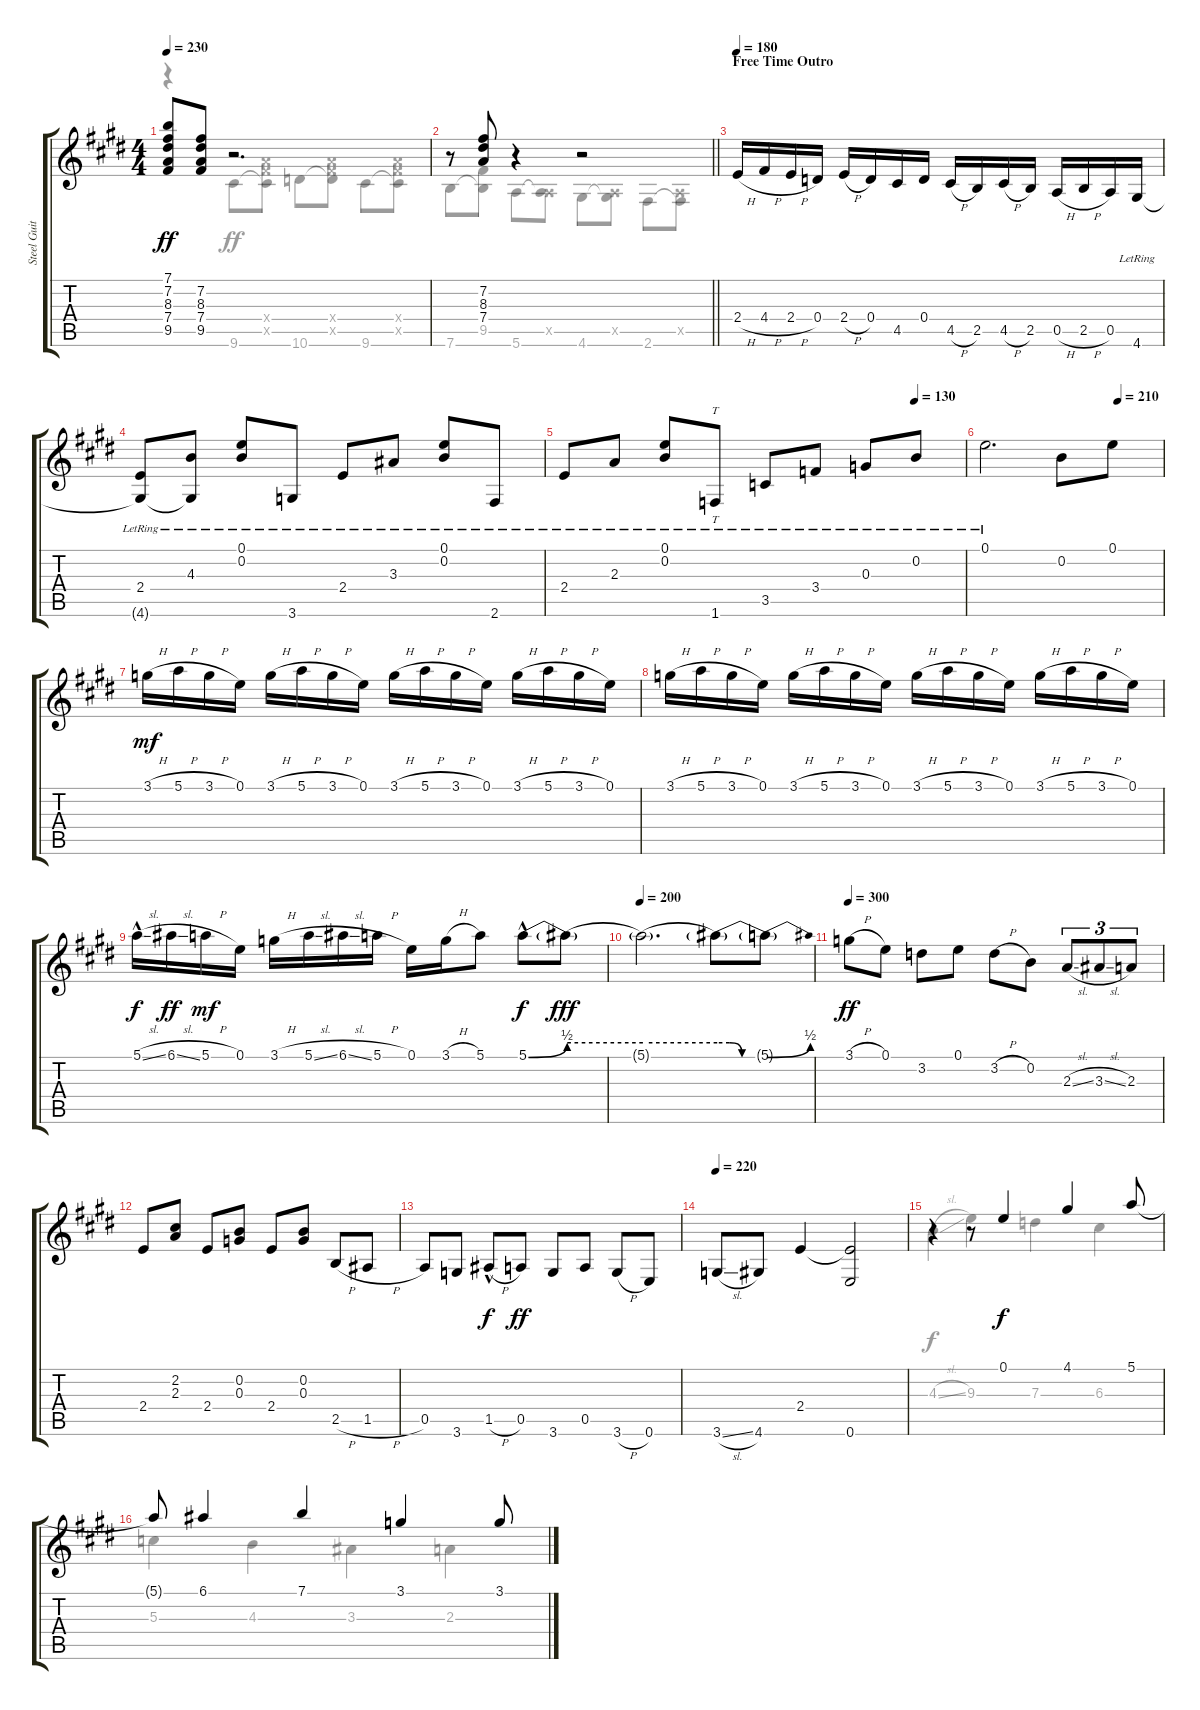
\track ("Steel Guitar" "Steel Guit") {instrument acousticguitarsteel}
\staff {score tabs}
\tuning (E4 B3 G3 D3 A2 E2) {hide}
\voice
\ts (4 4)
\tempo 230
\clef g2
\ks e
(7.1{t} 7.2{t} 8.3{t} 7.4{t} 9.5{t}).8{dy ff} (7.2 8.3 7.4 9.5).8 r.2{d} |
\barLineRight lightlight
r.8 (7.2 8.3 7.4).8 r.4 r.2 |
\section ("" "Free Time Outro")
\tempo 180
2.4{h}.16 4.4{h}.16 2.4{h}.16 0.4.16 2.4{h}.16 0.4.16 4.5.16 0.4.16 4.5{h}.16 2.5.16 4.5{h}.16 2.5.16 0.5{h}.16 2.5{h}.16 0.5.16 4.6{lr}.16 |
(2.4{lr} 4.6{lr t}).8 (4.3{lr} 4.6{lr t}).8 (0.1{lr} 0.2{lr}).8 3.6{lr}.8 2.4{lr}.8 3.3{lr}.8 (0.1{lr} 0.2{lr}).8 2.6{lr}.8 |
\tempo (130 0.875)
2.4{lr}.8 2.3{lr}.8 (0.1{lr} 0.2{lr}).8 1.6{lr}.8{tt} 3.5{lr}.8 3.4{lr}.8 0.3{lr}.8 0.2{lr}.8 |
\tempo (210 0.75)
0.1{lr}.2{d} 0.2.8 0.1.8 |
3.1{h}.16{dy mf} 5.1{h}.16 3.1{h}.16 0.1.16 3.1{h}.16 5.1{h}.16 3.1{h}.16 0.1.16 3.1{h}.16 5.1{h}.16 3.1{h}.16 0.1.16 3.1{h}.16 5.1{h}.16 3.1{h}.16 0.1.16 |
3.1{h}.16 5.1{h}.16 3.1{h}.16 0.1.16 3.1{h}.16 5.1{h}.16 3.1{h}.16 0.1.16 3.1{h}.16 5.1{h}.16 3.1{h}.16 0.1.16 3.1{h}.16 5.1{h}.16 3.1{h}.16 0.1.16 |
5.1{sl hac}.16{dy f} 6.1{sl}.16{dy ff} 5.1{h}.16{dy mf} 0.1.16 3.1{h}.16 5.1{sl}.16 6.1{sl}.16 5.1{h}.16 0.1.16 3.1{h}.16 5.1.8 5.1{be (bend 0 0 60 2) hac}.8{dy f} 5.1{be (hold 0 2 60 2) t}.8{dy fff} |
\tempo 200
5.1{be (hold 0 2 60 2) t}.2{d} 5.1{be (custom 0 2 15 2 30 0 60 0) t}.8 5.1{be (bend 0 0 60 2) t}.8 |
\tempo 300
3.1{h}.8{dy ff} 0.1.8 3.2.8 0.1.8 3.2{h}.8 0.2.8 2.3{sl}.8{tu (3 2)} 3.3{sl}.8{tu (3 2)} 2.3.8{tu (3 2)} |
2.4.8 (2.2 2.3).8 2.4.8 (0.2 0.3).8 2.4.8 (0.2 0.3).8 2.5{h}.8 1.5{h}.8 |
0.5.8 3.6.8 1.5{h hac}.8{dy f} 0.5.8{dy ff} 3.6.8 0.5.8 3.6{h}.8 0.6.8 |
\tempo 220
3.6{sl}.8 4.6.8 2.4.4 (2.4{t} 0.6).2 |
r.4 r.8 0.1.4{dy f} 4.1.4 5.1.8 |
5.1{t}.8 6.1.4 7.1.4 3.1.4 3.1{sl}.8
\voice
\clef g2
\ottava regular
\simile none
\ks e
r.4{dy ff} 9.6.8 (7.4{x} 9.5{x} 9.6{t}).8 10.6.8 (7.4{x} 9.5{x} 10.6{t}).8 9.6.8 (7.4{x} 9.5{x} 9.6{t}).8 |
\barLineRight lightlight
7.6.8 (9.5 7.6{t}).8 5.6.8 (0.5{x} 5.6{t}).8 4.6.8 (0.5{x} 4.6{t}).8 2.6.8 (0.5{x} 2.6{t}).8 |
|
|
|
|
|
|
|
|
|
|
|
|
4.3{sl}.4{dy f} 9.3.4 7.3.4 6.3.4 |
5.3.4 4.3.4 3.3.4 2.3.4
